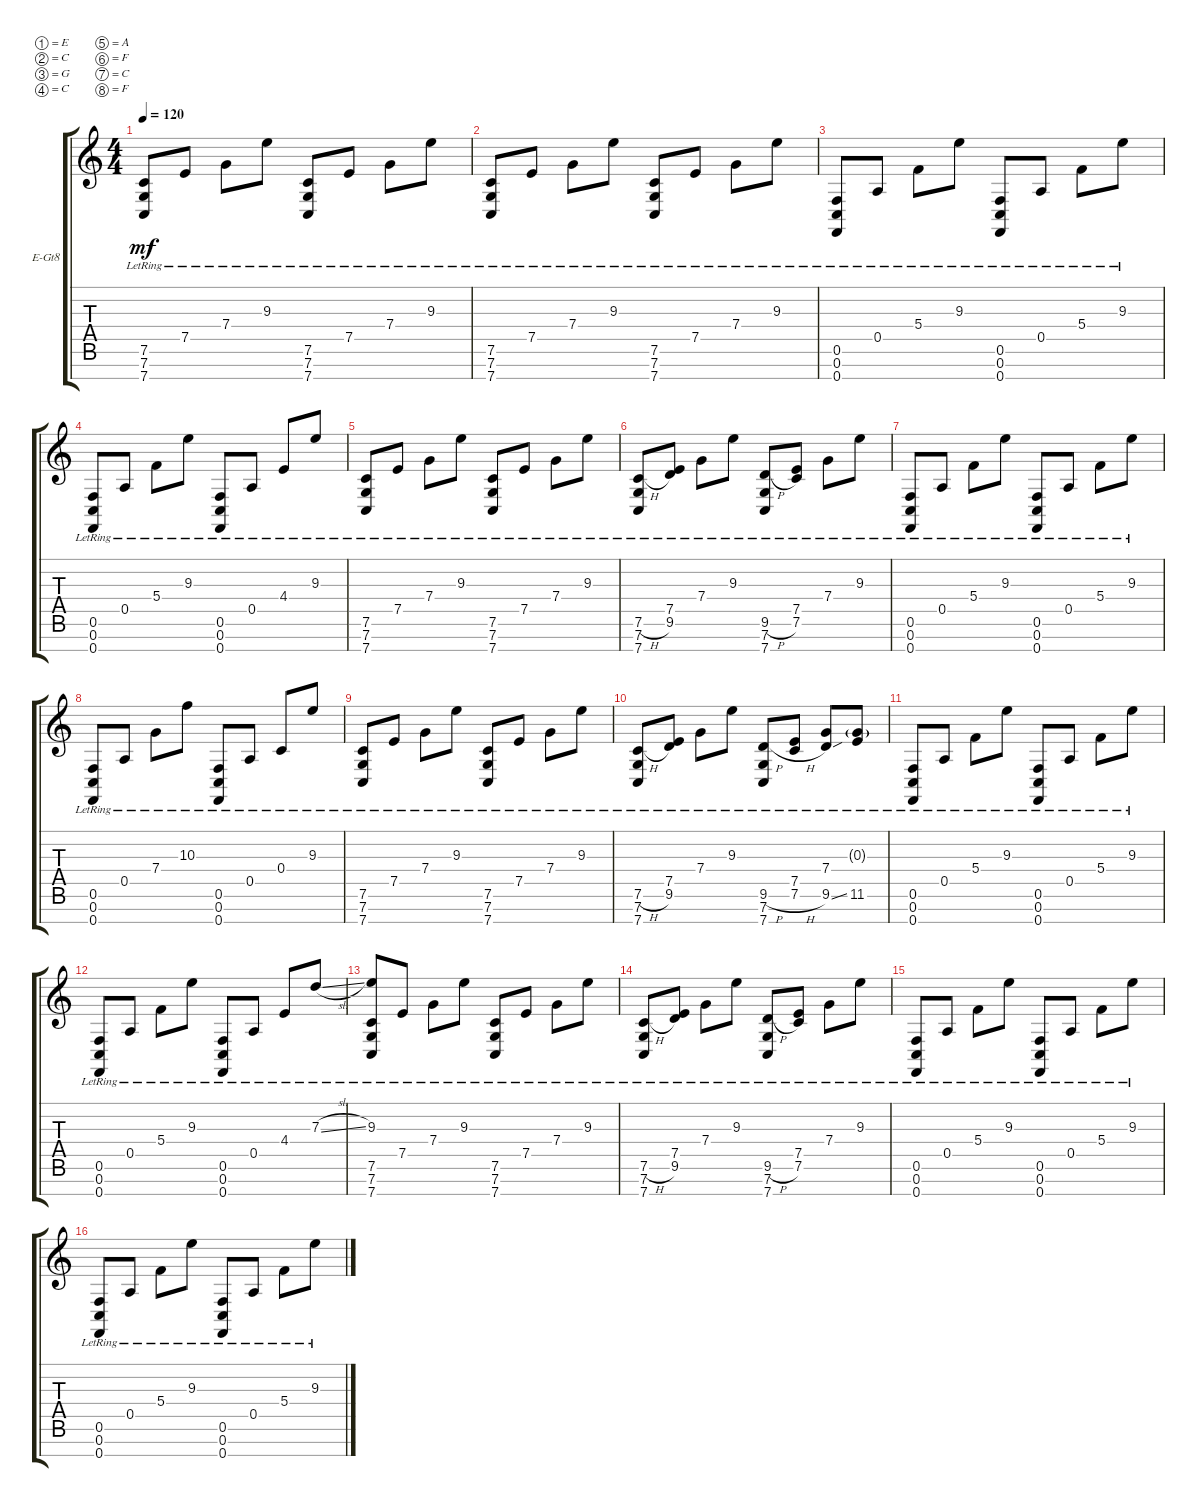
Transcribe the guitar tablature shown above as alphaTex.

\defaultSystemsLayout 4
\bracketExtendMode groupsimilarinstruments
\firstSystemTrackNameOrientation horizontal
\otherSystemsTrackNameOrientation horizontal
\track ("Electric Guitar" "E-Gt8") {instrument electricguitarclean}
\staff {score tabs}
\tuning (E4 C4 G3 C3 A2 F2 C2 F1)
\ts (4 4)
\tempo 120
\clef g2
\ks c
(7.8{lr} 7.7{lr} 7.6{lr}).8{dy mf} 7.5{lr}.8 7.4{lr}.8 9.3{lr}.8 (7.8{lr} 7.7{lr} 7.6{lr}).8 7.5{lr}.8 7.4{lr}.8 9.3{lr}.8 |
(7.8{lr} 7.7{lr} 7.6{lr}).8 7.5{lr}.8 7.4{lr}.8 9.3{lr}.8 (7.8{lr} 7.7{lr} 7.6{lr}).8 7.5{lr}.8 7.4{lr}.8 9.3{lr}.8 |
(0.8{lr} 0.7{lr} 0.6{lr}).8 0.5{lr}.8 5.4{lr}.8 9.3{lr}.8 (0.8{lr} 0.7{lr} 0.6{lr}).8 0.5{lr}.8 5.4{lr}.8 9.3{lr}.8 |
(0.8{lr} 0.7{lr} 0.6{lr}).8 0.5{lr}.8 5.4{lr}.8 9.3{lr}.8 (0.8{lr} 0.7{lr} 0.6{lr}).8 0.5{lr}.8 4.4{lr}.8 9.3{lr}.8 |
(7.8{lr} 7.7{lr} 7.6{lr}).8 7.5{lr}.8 7.4{lr}.8 9.3{lr}.8 (7.8{lr} 7.7{lr} 7.6{lr}).8 7.5{lr}.8 7.4{lr}.8 9.3{lr}.8 |
(7.8{lr} 7.7{lr} 7.6{h lr}).8 (7.5{lr} 9.6{lr}).8 7.4{lr}.8 9.3{lr}.8 (7.8{lr} 7.7{lr} 9.6{h lr}).8 (7.5{lr} 7.6{lr}).8 7.4{lr}.8 9.3{lr}.8 |
(0.8{lr} 0.7{lr} 0.6{lr}).8 0.5{lr}.8 5.4{lr}.8 9.3{lr}.8 (0.8{lr} 0.7{lr} 0.6{lr}).8 0.5{lr}.8 5.4{lr}.8 9.3{lr}.8 |
(0.8{lr} 0.7{lr} 0.6{lr}).8 0.5{lr}.8 7.4{lr}.8 10.3{lr}.8 (0.8{lr} 0.7{lr} 0.6{lr}).8 0.5{lr}.8 0.4{lr}.8 9.3{lr}.8 |
(7.8{lr} 7.7{lr} 7.6{lr}).8 7.5{lr}.8 7.4{lr}.8 9.3{lr}.8 (7.8{lr} 7.7{lr} 7.6{lr}).8 7.5{lr}.8 7.4{lr}.8 9.3{lr}.8 |
(7.8{lr} 7.7{lr} 7.6{h lr}).8 (7.5{lr} 9.6{lr}).8 7.4{lr}.8 9.3{lr}.8 (7.8{lr} 7.7{lr} 9.6{h lr}).8 (7.5{lr} 7.6{h lr}).8 (7.4{lr} 9.6{ss lr}).8 (11.6{lr} 0.3{g lr}).8 |
(0.8{lr} 0.7{lr} 0.6{lr}).8 0.5{lr}.8 5.4{lr}.8 9.3{lr}.8 (0.8{lr} 0.7{lr} 0.6{lr}).8 0.5{lr}.8 5.4{lr}.8 9.3{lr}.8 |
(0.8{lr} 0.7{lr} 0.6{lr}).8 0.5{lr}.8 5.4{lr}.8 9.3{lr}.8 (0.8{lr} 0.7{lr} 0.6{lr}).8 0.5{lr}.8 4.4{lr}.8 7.3{sl lr}.8 |
(7.8{lr} 7.7{lr} 7.6{lr} 9.3{lr}).8 7.5{lr}.8 7.4{lr}.8 9.3{lr}.8 (7.8{lr} 7.7{lr} 7.6{lr}).8 7.5{lr}.8 7.4{lr}.8 9.3{lr}.8 |
(7.8{lr} 7.7{lr} 7.6{h lr}).8 (7.5{lr} 9.6{lr}).8 7.4{lr}.8 9.3{lr}.8 (7.8{lr} 7.7{lr} 9.6{h lr}).8 (7.5{lr} 7.6{lr}).8 7.4{lr}.8 9.3{lr}.8 |
(0.8{lr} 0.7{lr} 0.6{lr}).8 0.5{lr}.8 5.4{lr}.8 9.3{lr}.8 (0.8{lr} 0.7{lr} 0.6{lr}).8 0.5{lr}.8 5.4{lr}.8 9.3{lr}.8 |
(0.8{lr} 0.7{lr} 0.6{lr}).8 0.5{lr}.8 5.4{lr}.8 9.3{lr}.8 (0.8{lr} 0.7{lr} 0.6{lr}).8 0.5{lr}.8 5.4{lr}.8 9.3{lr}.8
